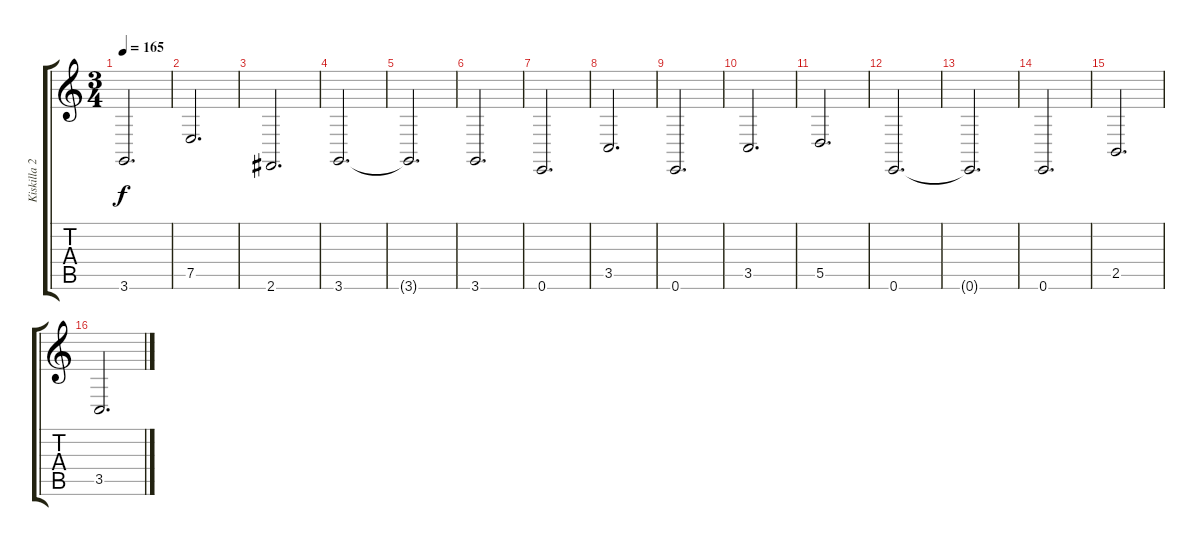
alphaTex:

\track ("Kiskilla 2" "Kiskilla 2") {instrument stringensemble1}
\staff {score tabs}
\tuning (E4 B3 G3 D3 A2 E2) {hide}
\ts (3 4)
\tempo 165
\clef g2
\ks c
3.6.2{d dy f} |
7.5.2{d} |
2.6.2{d} |
3.6.2{d} |
3.6{t}.2{d} |
3.6.2{d} |
0.6.2{d} |
3.5.2{d} |
0.6.2{d} |
3.5.2{d} |
5.5.2{d} |
0.6.2{d} |
0.6{t}.2{d} |
0.6.2{d} |
2.5.2{d} |
3.5.2{d}
